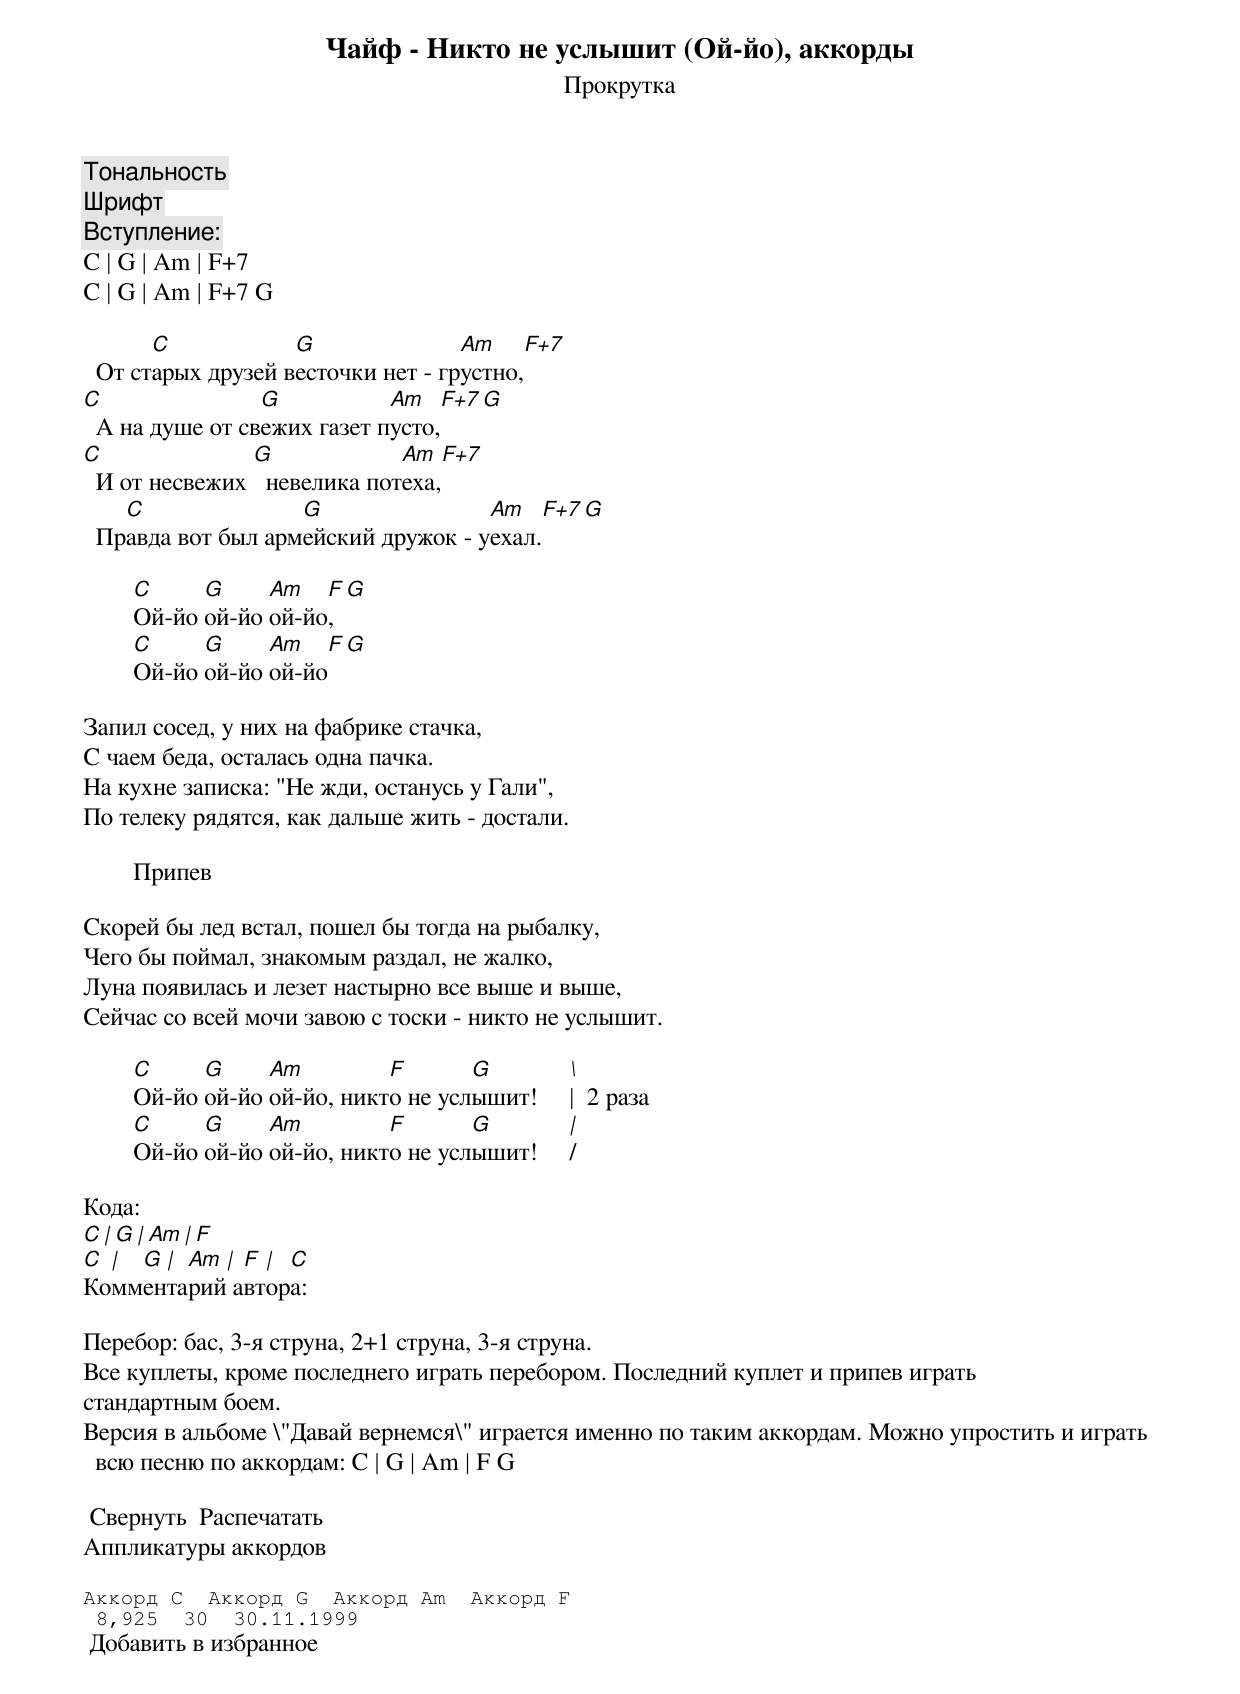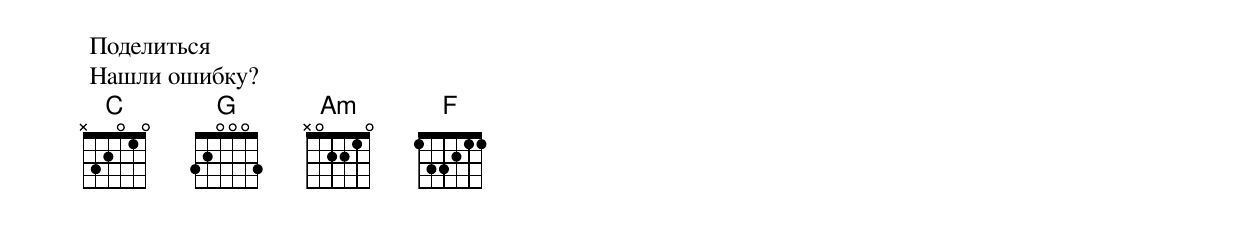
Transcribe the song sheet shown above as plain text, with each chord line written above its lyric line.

Чайф - Никто не услышит (Ой-йо), аккорды
 Прокрутка
 Тональность
   Шрифт
Вступление:
C | G | Am | F+7
C | G | Am | F+7 G

       C            G               Am      F+7
  От старых друзей весточки нет - грустно,
C                G           Am    F+7  G
  А на душе от свежих газет пусто,
C               G             Am     F+7
  И от несвежих   невелика потеха,
    C               G                Am   F+7  G
  Правда вот был армейский дружок - уехал.

        C     G     Am   F  G
        Ой-йо ой-йо ой-йо,
        C     G     Am   F  G
        Ой-йо ой-йо ой-йо

Запил сосед, у них на фабрике стачка,
С чаем беда, осталась одна пачка.
На кухне записка: "Не жди, останусь у Гали",
По телеку рядятся, как дальше жить - достали.

        Припев

Скорей бы лед встал, пошел бы тогда на рыбалку,
Чего бы поймал, знакомым раздал, не жалко,
Луна появилась и лезет настырно все выше и выше,
Сейчас со всей мочи завою с тоски - никто не услышит.

        C     G     Am         F       G         \
        Ой-йо ой-йо ой-йо, никто не услышит!     |  2 раза
        C     G     Am         F       G         |
        Ой-йо ой-йо ой-йо, никто не услышит!     /

Кода:
C | G | Am | F
C | G | Am | F | C
Комментарий автора:

F+7 = xx3210
Перебор: бас, 3-я струна, 2+1 струна, 3-я струна.
Все куплеты, кроме последнего играть перебором. Последний куплет и припев играть
стандартным боем.
Версия в альбоме \"Давай вернемся\" играется именно по таким аккордам. Можно упростить и играть всю песню по аккордам: C | G | Am | F G

 Свернуть  Распечатать
Аппликатуры аккордов

Аккорд C  Аккорд G  Аккорд Am  Аккорд F
 8,925  30  30.11.1999
 Добавить в избранное
 Поделиться
 Нашли ошибку?
